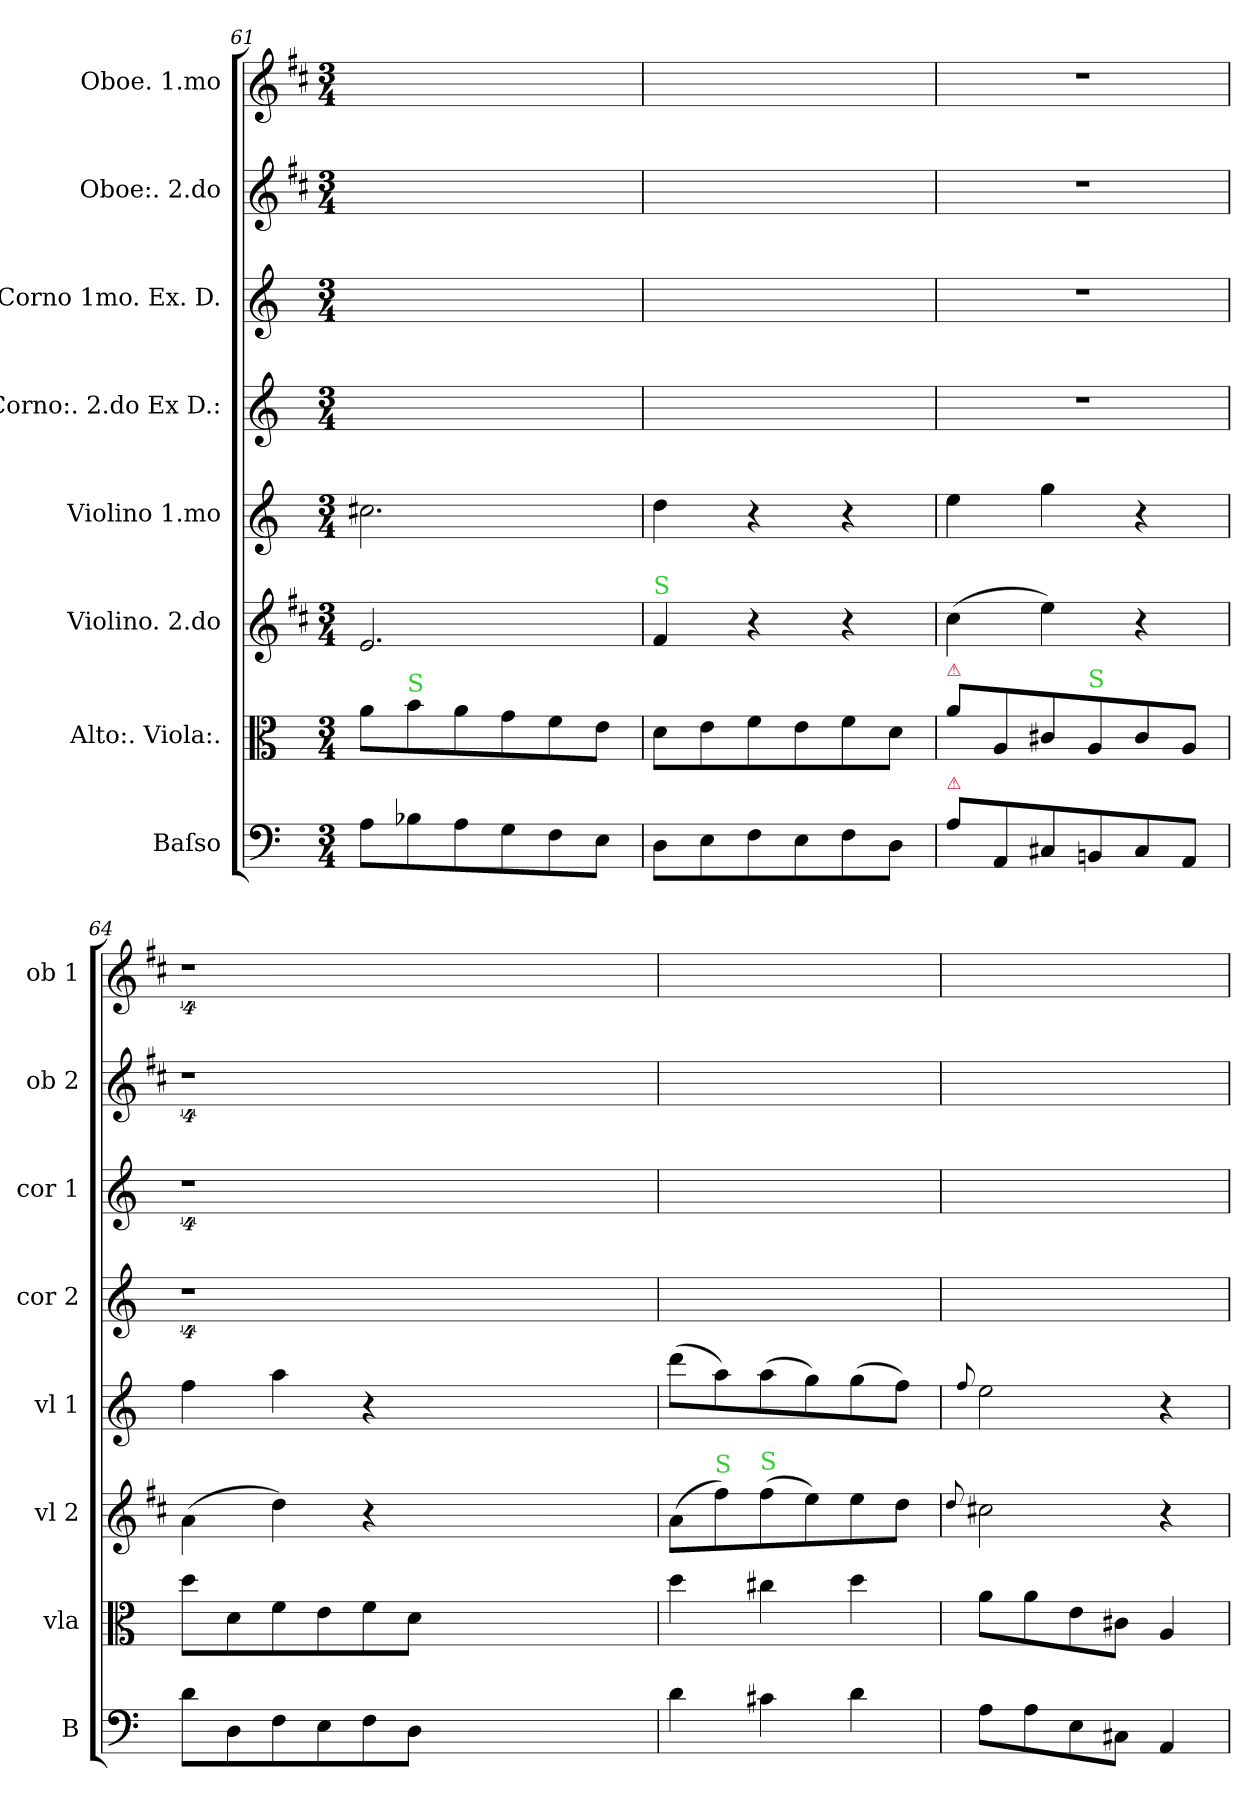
**kern	**kern	**kern	**kern	**kern	**kern	**kern	**kern
*part8	*part7	*part6	*part5	*part4	*part3	*part2	*part1
*staff8	*staff7	*staff6	*staff5	*staff4	*staff3	*staff2	*staff1
*I"Baſso	*I"Alto:. Viola:.	*I"Violino. 2.do	*I"Violino 1.mo	*I"Corno:. 2.do Ex D.:	*I"Corno 1mo. Ex. D.	*I"Oboe:. 2.do	*I"Oboe. 1.mo
*I'B	*I'vla	*I'vl 2	*I'vl 1	*I'cor 2	*I'cor 1	*I'ob 2	*I'ob 1
*clefF4	*clefC3	*clefG2	*clefG2	*clefG2	*clefG2	*clefG2	*clefG2
*	*	*	*	*ITrd6c10	*ITrd6c10	*	*
*k[]	*k[]	*k[f#c#]	*k[]	*k[f#c#]	*k[f#c#]	*k[f#c#]	*k[f#c#]
*a:	*a:	*	*a:	*	*	*D:	*D:
*M3/4	*M3/4	*M3/4	*M3/4	*M3/4	*M3/4	*M3/4	*M3/4
=61	=61	=61	=61	=61	=61	=61	=61
8A\L	8a\L	2.e/	2.cc#X\	2.ryy	2.ryy	2.ryy	2.ryy
!	!LO:TX:a:color=limegreen:t=S	!	!	!	!	!	!
8B-X\	8b\	.	.	.	.	.	.
8A\	8a\	.	.	.	.	.	.
8G\	8g\	.	.	.	.	.	.
8F\	8f\	.	.	.	.	.	.
8E\J	8e\J	.	.	.	.	.	.
=62	=62	=62	=62	=62	=62	=62	=62
!	!	!LO:TX:a:color=limegreen:t=S	!	!	!	!	!
8D\L	8d\L	4f#/	4dd\	2.ryy	2.ryy	2.ryy	2.ryy
8E\	8e\	.	.	.	.	.	.
8F\	8f\	4r	4r	.	.	.	.
8E\	8e\	.	.	.	.	.	.
8F\	8f\	4r	4r	.	.	.	.
8D\J	8d\J	.	.	.	.	.	.
=63	=63	=63	=63	=63	=63	=63	=63
!	!LO:TX:a:color=crimson:t=⚠	!	!	!	!	!	!
!LO:TX:a:color=crimson:t=⚠	!	!	!	!	!	!	!
8A\L	8a\L	(4cc#\	4ee\	2.r	2.r	2.r	2.r
8AA/	8A/	.	.	.	.	.	.
8C#X/	8c#X/	4ee\)	4gg\	.	.	.	.
!	!LO:TX:a:color=limegreen:t=S	!	!	!	!	!	!
8BBn/	8A/	.	.	.	.	.	.
8C#/	8c#/	4r	4r	.	.	.	.
8AA/J	8A/J	.	.	.	.	.	.
=64	=64	=64	=64	=64	=64	=64	=64
8d\L	8dd\L	(4a\	4ff\	4%9r	4%9r	4%9r	4%9r
8D\	8d\	.	.	.	.	.	.
8F\	8f\	4dd\)	4aa\	.	.	.	.
8E\	8e\	.	.	.	.	.	.
8F\	8f\	4r	4r	.	.	.	.
8D\J	8d\J	.	.	.	.	.	.
1.ryy	1.ryy	1.ryy	1.ryy	.	.	.	.
=65	=65	=65	=65	=65	=65	=65	=65
4d\	4dd\	(8a\L	(8ddd\L	2.ryy	2.ryy	2.ryy	2.ryy
!	!	!LO:TX:a:color=limegreen:t=S	!	!	!	!	!
.	.	8ff#\)	8aa\)	.	.	.	.
!	!	!LO:TX:a:color=limegreen:t=S	!	!	!	!	!
4c#X\	4cc#X\	(8ff#\	(8aa\	.	.	.	.
.	.	8ee\)	8gg\)	.	.	.	.
4d\	4dd\	8ee\	(8gg\	.	.	.	.
.	.	8dd\J	8ff\J)	.	.	.	.
=66	=66	=66	=66	=66	=66	=66	=66
.	.	8qqdd/	8qqff/	.	.	.	.
8A\L	8a\L	2cc#X\	2ee\	2.ryy	2.ryy	2.ryy	2.ryy
8A\	8a\	.	.	.	.	.	.
8E\	8e\	.	.	.	.	.	.
8C#X\J	8c#X\J	.	.	.	.	.	.
4AA/	4A/	4r	4r	.	.	.	.
=	=	=	=	=	=	=	=
*-	*-	*-	*-	*-	*-	*-	*-
